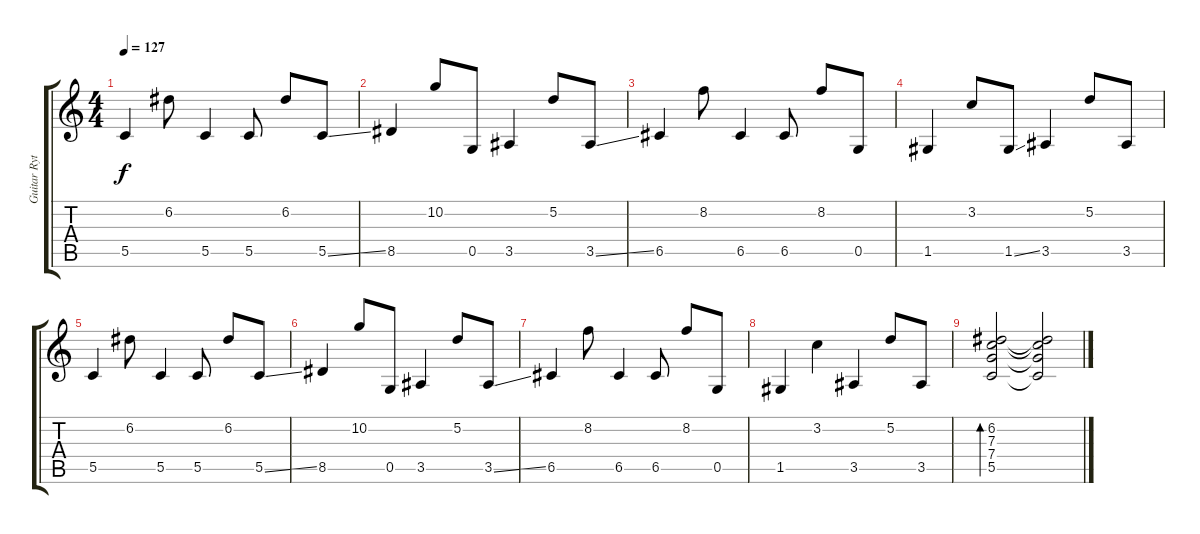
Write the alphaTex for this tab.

\track ("Guitar Rythm" "Guitar Ryt") {instrument acousticguitarsteel}
\staff {score tabs}
\tuning (D4 A3 F3 C3 G2 C2) {hide}
\ts (4 4)
\tempo 127
\clef g2
\ks c
5.5.4{dy f} 6.2.8 5.5.4 5.5.8 6.2.8 5.5{ss}.8 |
8.5.4 10.2.8 0.5.8 3.5.4 5.2.8 3.5{ss}.8 |
6.5.4 8.2.8 6.5.4 6.5.8 8.2.8 0.5.8 |
1.5.4 3.2.8 1.5{ss}.8 3.5.4 5.2.8 3.5.8 |
5.5.4 6.2.8 5.5.4 5.5.8 6.2.8 5.5{ss}.8 |
8.5.4 10.2.8 0.5.8 3.5.4 5.2.8 3.5{ss}.8 |
6.5.4 8.2.8 6.5.4 6.5.8 8.2.8 0.5.8 |
1.5.4 3.2.4 3.5.4 5.2.8 3.5.8 |
(6.2 7.3 7.4 5.5).2{bd 480} (6.2{t} 7.3{t} 7.4{t} 5.5{t}).2
